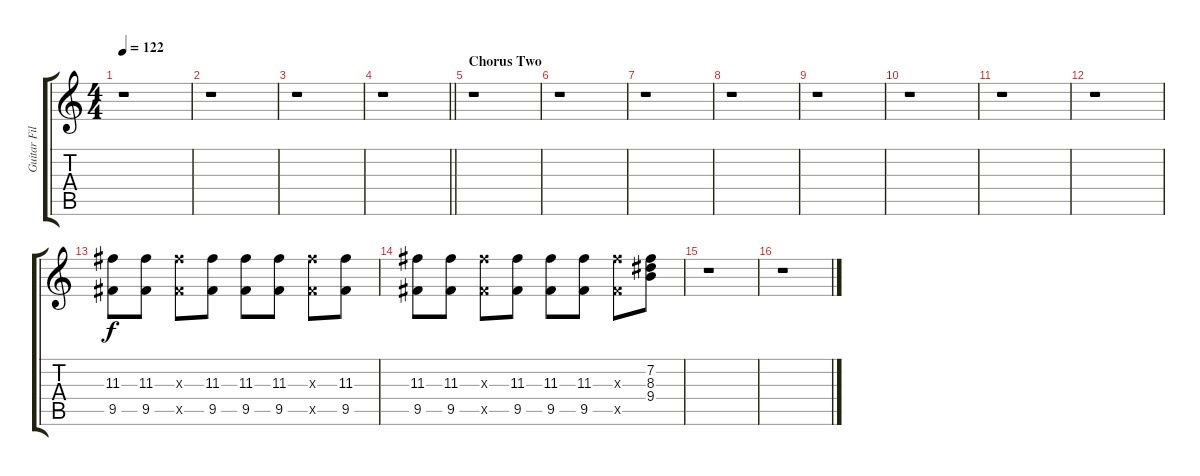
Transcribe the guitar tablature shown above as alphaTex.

\track ("Guitar Fills" "Guitar Fil") {instrument electricguitarclean}
\staff {score tabs}
\tuning (E4 B3 G3 D3 A2 E2) {hide}
\ts (4 4)
\tempo 122
\clef g2
\ks c
r.1{dy f} |
r.1 |
r.1 |
\barLineRight lightlight
r.1 |
\section ("" "Chorus Two")
r.1 |
r.1 |
r.1 |
r.1 |
r.1 |
r.1 |
r.1 |
r.1 |
(11.3 9.5).8 (11.3 9.5).8 (11.3{x} 9.5{x}).8 (11.3 9.5).8 (11.3 9.5).8 (11.3 9.5).8 (11.3{x} 9.5{x}).8 (11.3 9.5).8 |
(11.3 9.5).8 (11.3 9.5).8 (11.3{x} 9.5{x}).8 (11.3 9.5).8 (11.3 9.5).8 (11.3 9.5).8 (11.3{x} 9.5{x}).8 (7.2 8.3 9.4).8 |
r.1 |
r.1
